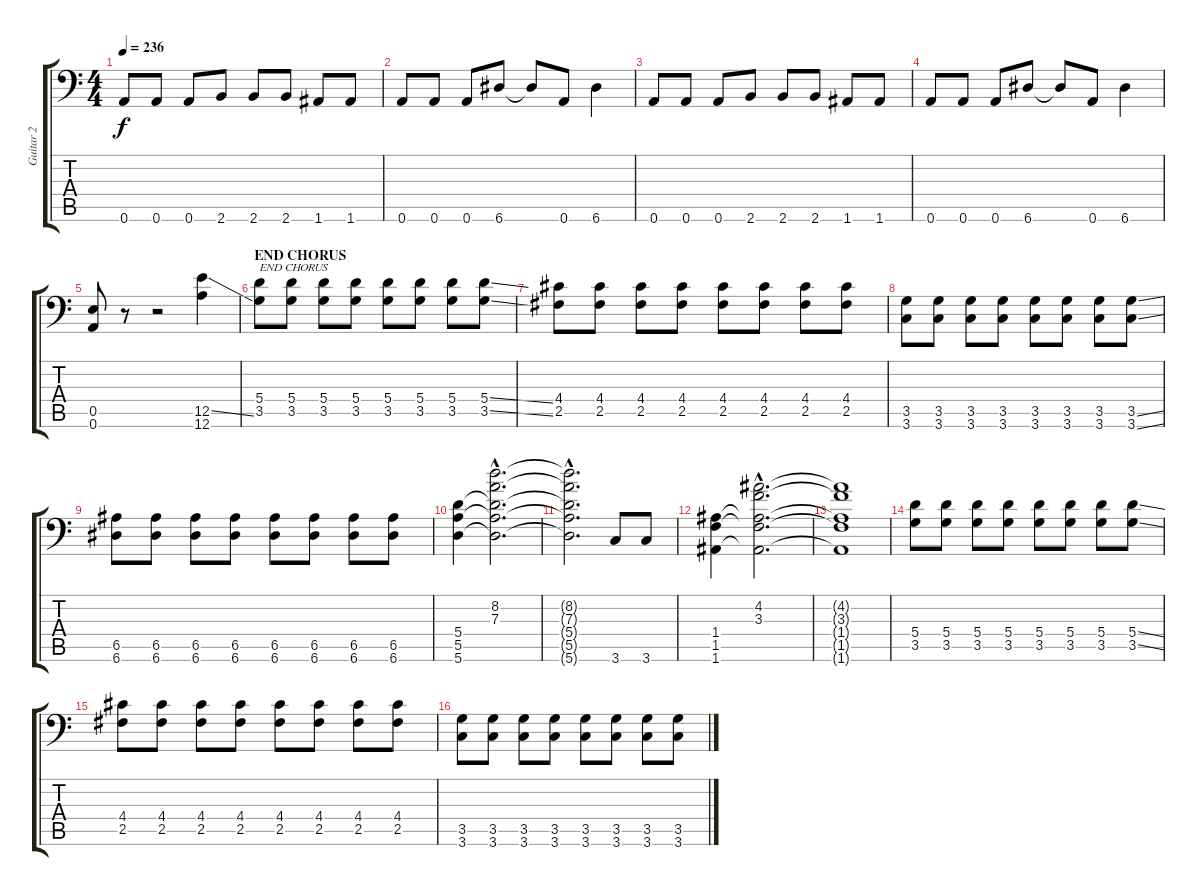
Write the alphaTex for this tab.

\track ("Guitar 2" "Guitar 2") {instrument distortionguitar}
\staff {score tabs}
\tuning (B3 Gb3 D3 A2 E2 A1) {hide}
\ts (4 4)
\tempo 236
\clef f4
\ks c
0.6.8{dy f} 0.6.8 0.6.8 2.6.8 2.6.8 2.6.8 1.6.8 1.6.8 |
0.6.8 0.6.8 0.6.8 6.6.8 6.6{t}.8 0.6.8 6.6.4 |
0.6.8 0.6.8 0.6.8 2.6.8 2.6.8 2.6.8 1.6.8 1.6.8 |
0.6.8 0.6.8 0.6.8 6.6.8 6.6{t}.8 0.6.8 6.6.4 |
(0.5 0.6).8 r.8 r.2 (12.5{ss} 12.6).4 |
\section ("" "END CHORUS")
(5.4 3.5).8{txt "END CHORUS"} (5.4 3.5).8 (5.4 3.5).8 (5.4 3.5).8 (5.4 3.5).8 (5.4 3.5).8 (5.4 3.5).8 (5.4{ss} 3.5{ss}).8 |
(4.4 2.5).8 (4.4 2.5).8 (4.4 2.5).8 (4.4 2.5).8 (4.4 2.5).8 (4.4 2.5).8 (4.4 2.5).8 (4.4 2.5).8 |
(3.5 3.6).8 (3.5 3.6).8 (3.5 3.6).8 (3.5 3.6).8 (3.5 3.6).8 (3.5 3.6).8 (3.5 3.6).8 (3.5{ss} 3.6{ss}).8 |
(6.5 6.6).8 (6.5 6.6).8 (6.5 6.6).8 (6.5 6.6).8 (6.5 6.6).8 (6.5 6.6).8 (6.5 6.6).8 (6.5 6.6).8 |
(5.4 5.5 5.6).4 (8.2{hac} 7.3{hac} 5.4{hac t} 5.5{hac t} 5.6{hac t}).2{d} |
(8.2{hac t} 7.3{hac t} 5.4{hac t} 5.5{hac t} 5.6{hac t}).2{d} 3.6.8 3.6.8 |
(1.4 1.5 1.6).4 (4.2{hac} 3.3{hac} 1.4{hac t} 1.5{hac t} 1.6{hac t}).2{d} |
(4.2{t} 3.3{t} 1.4{t} 1.5{t} 1.6{t}).1 |
(5.4 3.5).8 (5.4 3.5).8 (5.4 3.5).8 (5.4 3.5).8 (5.4 3.5).8 (5.4 3.5).8 (5.4 3.5).8 (5.4{ss} 3.5{ss}).8 |
(4.4 2.5).8 (4.4 2.5).8 (4.4 2.5).8 (4.4 2.5).8 (4.4 2.5).8 (4.4 2.5).8 (4.4 2.5).8 (4.4 2.5).8 |
(3.5 3.6).8 (3.5 3.6).8 (3.5 3.6).8 (3.5 3.6).8 (3.5 3.6).8 (3.5 3.6).8 (3.5 3.6).8 (3.5{ss} 3.6{ss}).8
